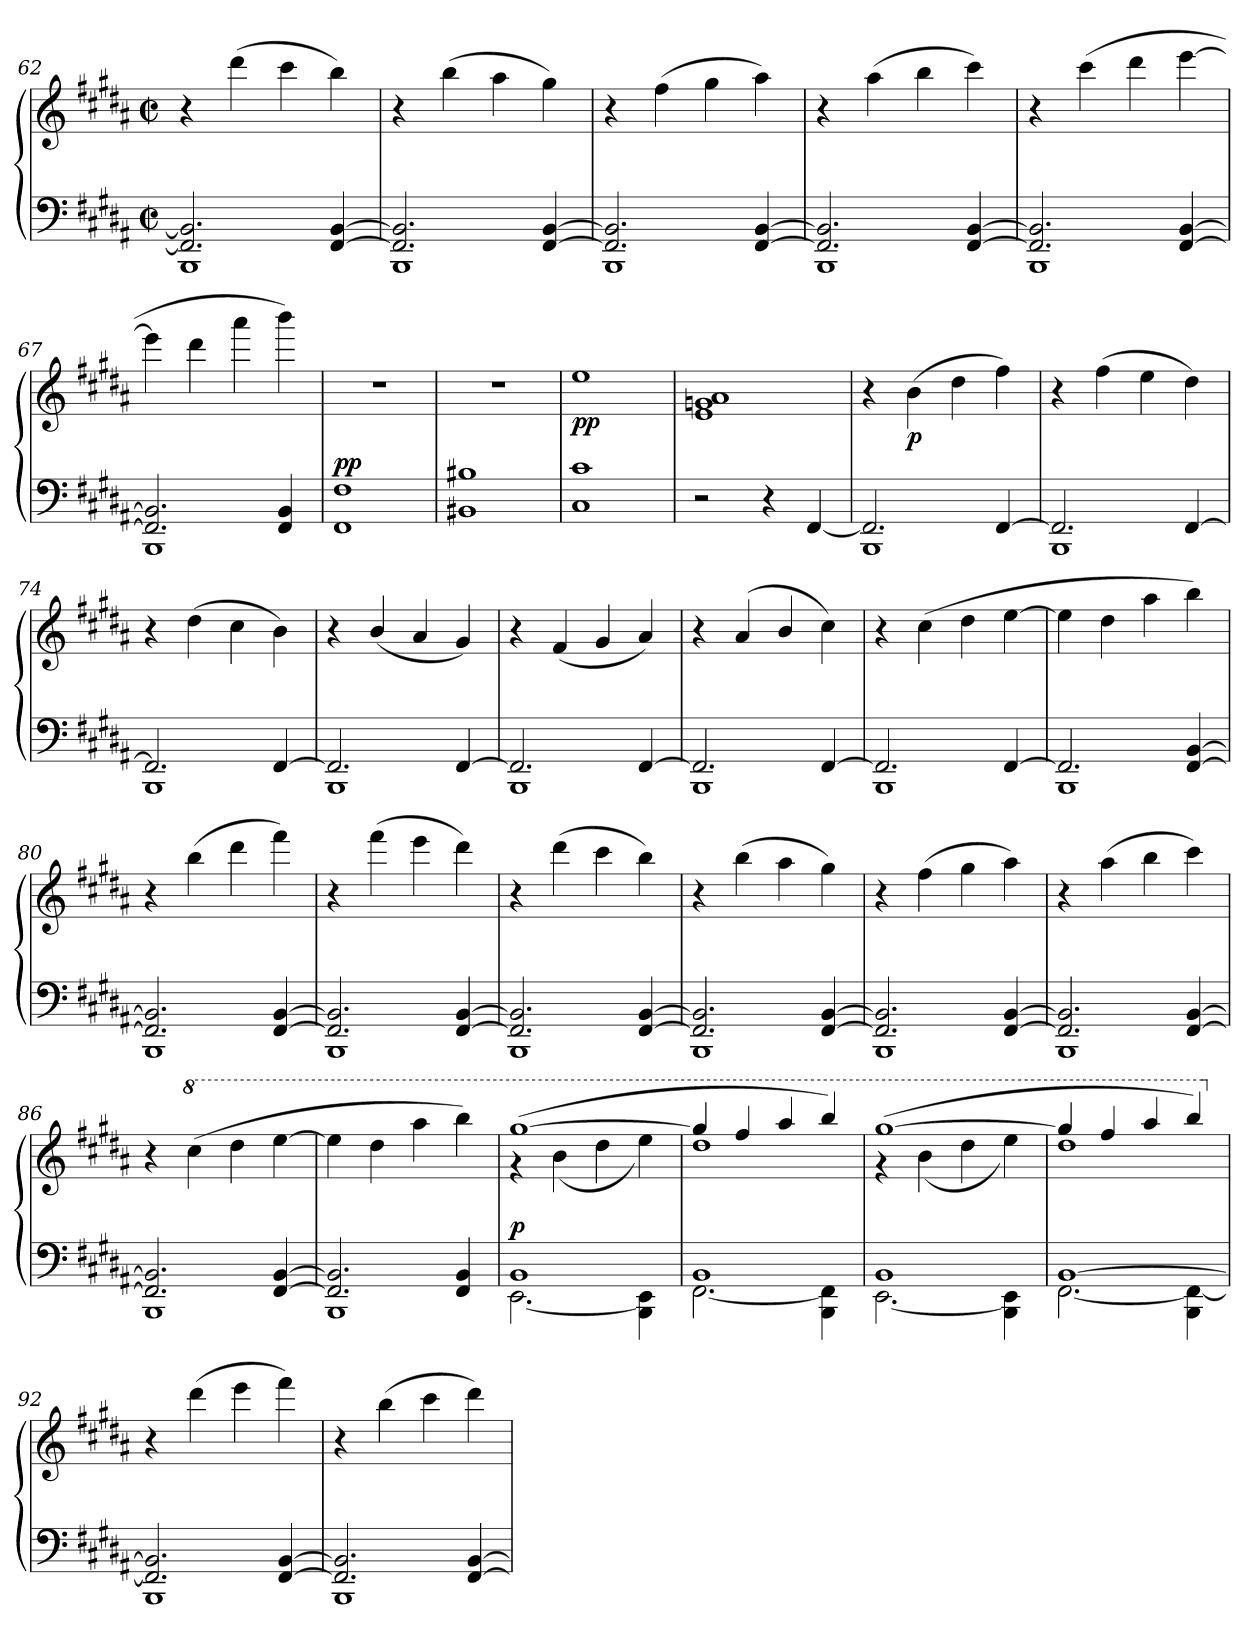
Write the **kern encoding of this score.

**kern	**kern	**dynam
*part1	*part1	*part1
*staff2	*staff1	*staff1/2
*clefF4	*clefG2	*
*k[f#c#g#d#a#]	*k[f#c#g#d#a#]	*
*M2/2	*M2/2	*
*met(c|)	*met(c|)	*
=62	=62	=62
*^	*	*
2.FF#]/ 2.BB]/	1BBB	4r	.
.	.	(4ddd#\	.
.	.	4ccc#\	.
[4FF#/ [4BB/	.	4bb\)	.
=63	=63	=63	=63
2.FF#]/ 2.BB]/	1BBB	4r	.
.	.	(4bb\	.
.	.	4aa#\	.
[4FF#/ [4BB/	.	4gg#\)	.
=64	=64	=64	=64
2.FF#]/ 2.BB]/	1BBB	4r	.
.	.	(4ff#\	.
.	.	4gg#\	.
[4FF#/ [4BB/	.	4aa#\)	.
=65	=65	=65	=65
2.FF#]/ 2.BB]/	1BBB	4r	.
.	.	(4aa#\	.
.	.	4bb\	.
[4FF#/ [4BB/	.	4ccc#\)	.
!!LO:LB:g=z
=66	=66	=66	=66
2.FF#]/ 2.BB]/	1BBB	4r	.
.	.	(4ccc#\	.
.	.	4ddd#\	.
[4FF#/ [4BB/	.	[4eee\	.
=67	=67	=67	=67
2.FF#]/ 2.BB]/	1BBB	4eee\]	.
.	.	4ddd#\	.
.	.	4aaa#\	.
4FF#/ 4BB/	.	4bbb\)	.
*v	*v	*	*
=68	=68	=68
!	!	!LO:DY:a=2
1FF# 1F#	1r	pp
=69	=69	=69
1BB#X 1B#X	1r	.
=70	=70	=70
!	!	!LO:DY:b
1C# 1c#	1ee	pp
=71	=71	=71
!	!	!LO:DY:b
2r	1e 1gn 1a#	cresc.
4r	.	.
[4FF#/	.	.
=72	=72	=72
*^	*	*
2.FF#/]	1BBB	4r	.
!	!	!	!LO:DY:b
.	.	(4b\	p
.	.	4dd#\	.
[4FF#/	.	4ff#\)	.
=73	=73	=73	=73
2.FF#/]	1BBB	4r	.
.	.	(4ff#\	.
.	.	4ee\	.
[4FF#/	.	4dd#\)	.
=74	=74	=74	=74
2.FF#/]	1BBB	4r	.
.	.	(4dd#\	.
.	.	4cc#\	.
[4FF#/	.	4b\)	.
!!LO:LB:g=z
=75	=75	=75	=75
2.FF#/]	1BBB	4r	.
.	.	(4b/	.
.	.	4a#/	.
[4FF#/	.	4g#/)	.
=76	=76	=76	=76
2.FF#/]	1BBB	4r	.
.	.	(4f#/	.
.	.	4g#/	.
[4FF#/	.	4a#/)	.
=77	=77	=77	=77
2.FF#/]	1BBB	4r	.
.	.	(4a#/	.
.	.	4b/	.
[4FF#/	.	4cc#\)	.
=78	=78	=78	=78
2.FF#/]	1BBB	4r	.
.	.	(4cc#\	.
.	.	4dd#\	.
[4FF#/	.	[4ee\	.
=79	=79	=79	=79
2.FF#/]	1BBB	4ee\]	.
.	.	4dd#\	.
.	.	4aa#\	.
[4FF#/ [4BB/	.	4bb\)	.
=80	=80	=80	=80
2.FF#]/ 2.BB]/	1BBB	4r	.
!	!	!	!LO:DY:b
.	.	(4bb\	cresc.
.	.	4ddd#\	.
[4FF#/ [4BB/	.	4fff#\)	.
=81	=81	=81	=81
2.FF#]/ 2.BB]/	1BBB	4r	.
.	.	(4fff#\	.
.	.	4eee\	.
[4FF#/ [4BB/	.	4ddd#\)	.
!!LO:LB:g=z
=82	=82	=82	=82
2.FF#]/ 2.BB]/	1BBB	4r	.
.	.	(4ddd#\	.
.	.	4ccc#\	.
[4FF#/ [4BB/	.	4bb\)	.
=83	=83	=83	=83
2.FF#]/ 2.BB]/	1BBB	4r	.
.	.	(4bb\	.
.	.	4aa#\	.
[4FF#/ [4BB/	.	4gg#\)	.
=84	=84	=84	=84
2.FF#]/ 2.BB]/	1BBB	4r	.
.	.	(4ff#\	.
.	.	4gg#\	.
[4FF#/ [4BB/	.	4aa#\)	.
=85	=85	=85	=85
2.FF#]/ 2.BB]/	1BBB	4r	.
.	.	(4aa#\	.
.	.	4bb\	.
[4FF#/ [4BB/	.	4ccc#\)	.
=86	=86	=86	=86
2.FF#]/ 2.BB]/	1BBB	4r	.
*	*	*8va	*
.	.	(4ccc#\	.
.	.	4ddd#\	.
[4FF#/ [4BB/	.	[4eee\	.
=87	=87	=87	=87
2.FF#]/ 2.BB]/	1BBB	4eee\]	.
.	.	4ddd#\	.
.	.	4aaa#\	.
4FF#/ 4BB/	.	4bbb\)	.
=88	=88	=88	=88
*	*	*^	*
!	!	!	!	!LO:DY:a=2
1BB	[2.EE\	([1ggg#	4r	p
.	.	.	(4bb\	.
.	.	.	4ddd#\	.
.	4BBB\ 4EE]\	.	4eee\)	.
!!LO:LB:g=z	!!
=89	=89	=89	=89	=89
1BB	[2.FF#\	4ggg#/]	1ddd#	.
.	.	4fff#/	.	.
.	.	4aaa#/	.	.
.	4BBB\ 4FF#]\	4bbb/)	.	.
=90	=90	=90	=90	=90
1BB	[2.EE\	([1ggg#	4r	.
.	.	.	(4bb\	.
.	.	.	4ddd#\	.
.	4BBB\ 4EE]\	.	4eee\)	.
=91	=91	=91	=91	=91
[1BB	[2.FF#\	4ggg#/]	1ddd#	.
.	.	4fff#/	.	.
.	.	4aaa#/	.	.
.	4BBB\ 4FF#_\	4bbb/)	.	.
*	*	*v	*v	*
=92	=92	=92	=92
*	*	*X8va	*
!	!	!	!LO:DY:b
2.FF#]/ 2.BB]/	1BBB	4r	dim.
.	.	(4ddd#\	.
.	.	4eee\	.
[4FF#/ [4BB/	.	4fff#\)	.
=93	=93	=93	=93
2.FF#]/ 2.BB]/	1BBB	4r	.
.	.	(4bb\	.
.	.	4ccc#\	.
[4FF#/ [4BB/	.	4ddd#\)	.
*v	*v	*	*
=	=	=
*-	*-	*-
